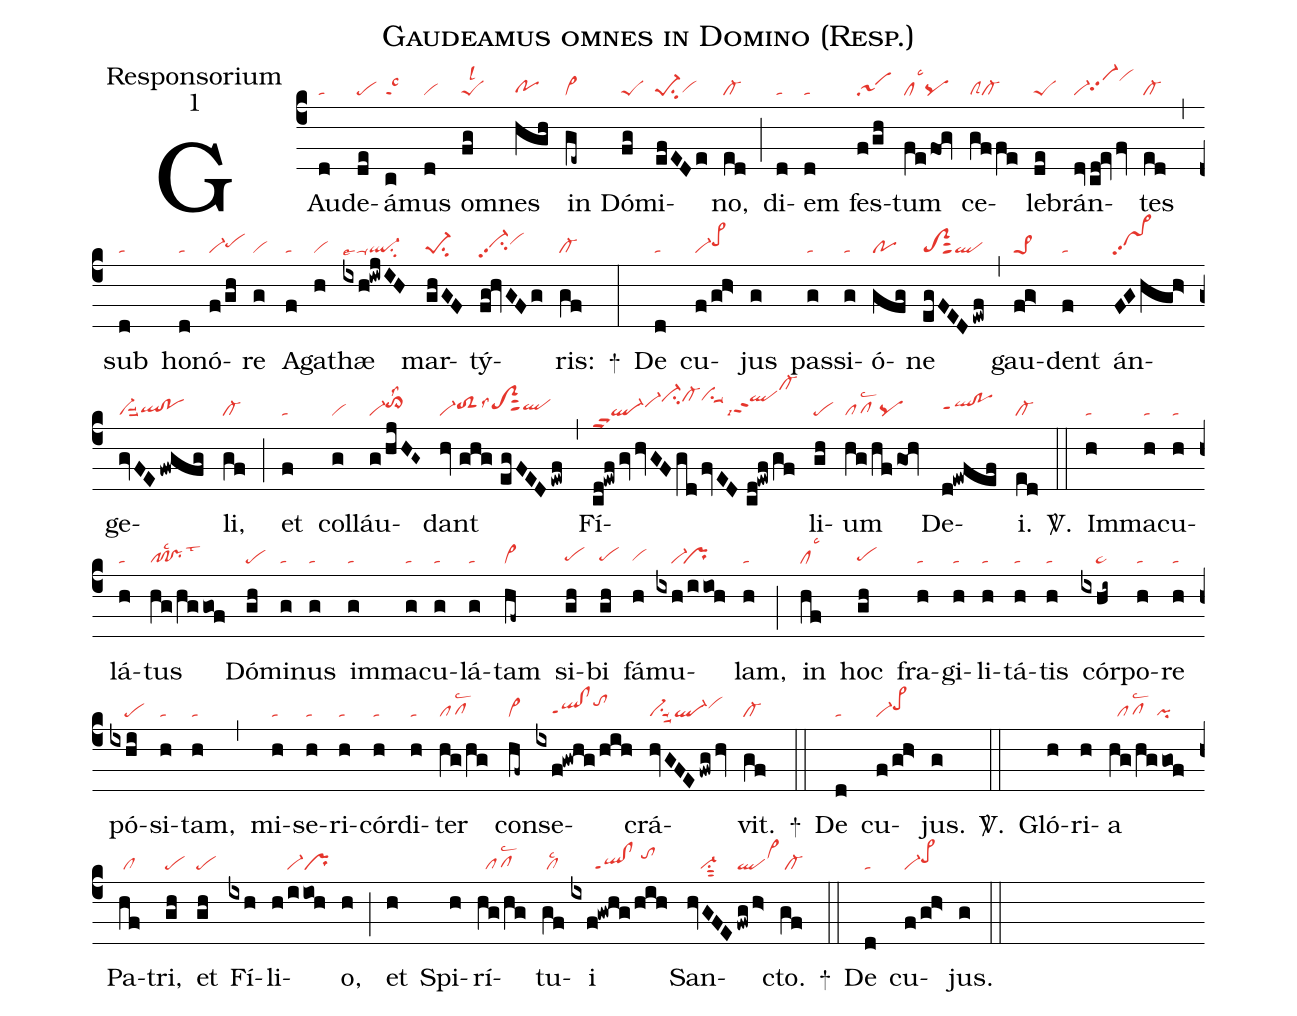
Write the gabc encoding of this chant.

name:Gaudeamus omnes in Domino (Resp.);
office-part:Responsorium;
mode:1;
nabc-lines:1;
%%
(c4)
GAu(d|ta)de(de|pe)á(c|talsc3)mus(d|vi) om(fg|peSlsl2)nes(hgh|pohg) in(ge~|vi>) Dó(fg|peS)mi(efEDe|pe-1su2vihg)no,(ed|cl-) (;)
di(d|ta)em(d|ta) fes(f/gh|sa1)tum(fe/fOg|cllsc3pq) ce(gffe|clScl-)le(de|peS)brán(dv/cd!ev/fv|vi-vi-hhpp2vihk)tes(ed|cl-) (,)
sub(d|ta) ho(d|ta)nó(f/gh|vi-pehh)re(g|vi) A(f|ta)ga(h|vi)thæ(ixh!iwjIH|ql-ppu1su2lse4) mar(ghGF|pe-1su2)tý(fg!hvGFg|vi-hhpp2su2vihi)ris:(gf|cl-) +(:)
De(d|ta) cu(f/gh>|vi-pe>hi)jus(g) pas(g|ta)si(g|ta)ó(gfg|po)ne(egFED/ewf|toS2sut2ql) (,)
gau(fg>|pe>1)dent(f|ta) án(FGhgh>|vs>hipp2)ge(gvFE/fwgfg|vi-suu2qlhg!pohg)li,(gf|cl-) (;)
et(f|ta) col(g|vi)láu(g/hjHG~|vi-to>hilss2)dant(hv//ghg//egFED/ewf|vi-toS2hhlss6toS2hhsut2qlhh) (,)
Fí(cd!ewf/gv/hvGFgd/fvED//cd!ewf/gf|ql-ppu2vi-hici-hkcl-hkvihksu1suu1qlhkppt2lsi7cl-hp)li(gh|pe)um(hg/hf/gOh|pflsc2pq) De(d!ewfef|qlhh!pohhppt1)i.(ed|cl-) <sp>V/</sp>.(::)
Im(h|ta)ma(h|ta)cu(h|ta)lá(h|ta)tus(hg/hggof|pf!prlsc2lst3) Dó(gh|pe)mi(g|ta)nus(g|ta) im(g|ta)ma(g|ta)cu(g|ta)lá(g|ta)tam(hf~|vi>) si(gh|pehg)bi(gh|pehg) fá(h|vihg)mu(ixh/iioh|////vi-`pr)lam,(h|ta) (;)
in(hf|cllsc3) hoc(gh|pehg) fra(h|ta)gi(h|ta)li(h|ta)tá(h|ta)tis(h|ta) cór(ixhi~|////ta>)po(h|ta)re(h|ta) pó(ixhi|////pe)si(h|ta)tam,(h|ta) (,)
mi(h|ta)se(h|ta)ri(h|ta)cór(h|ta)di(h|ta)ter(hg/hg|pflsc2) con(hf~|vi>)se(ixf!gwhg/hih|////qlhg!clhgppt1tohj)crá(hvGFE/fwg/hv|vi-su1suu2ql-vihi)vit.(gf|cl-) +(::)
De(d|ta) cu(f/gh>|vi-pe>hi)jus.(g) <sp>V/</sp>.(::)
Gló(h)ri(h)a(hg/hggof|//pflsc2/pi) Pa(hf|/cl)tri,(gh|pe) et(gh|pe) Fí(ixh)li(h/iioh|////vi-pr)o,(h) (;)
et(h) Spi(h)rí(hg/hg|//pflsc2)tu(gf|/cllsc2)i(ixf!gwhg/hih|//////ql!clppt1/tohj) San(hvGFE|///vi-su1sut2|fwg/h>|qlvi>hj)cto.(gf|/cl-) +(::)
De(d|ta) cu(f/gh>|vi-pe>hi)jus.(g) (::)
